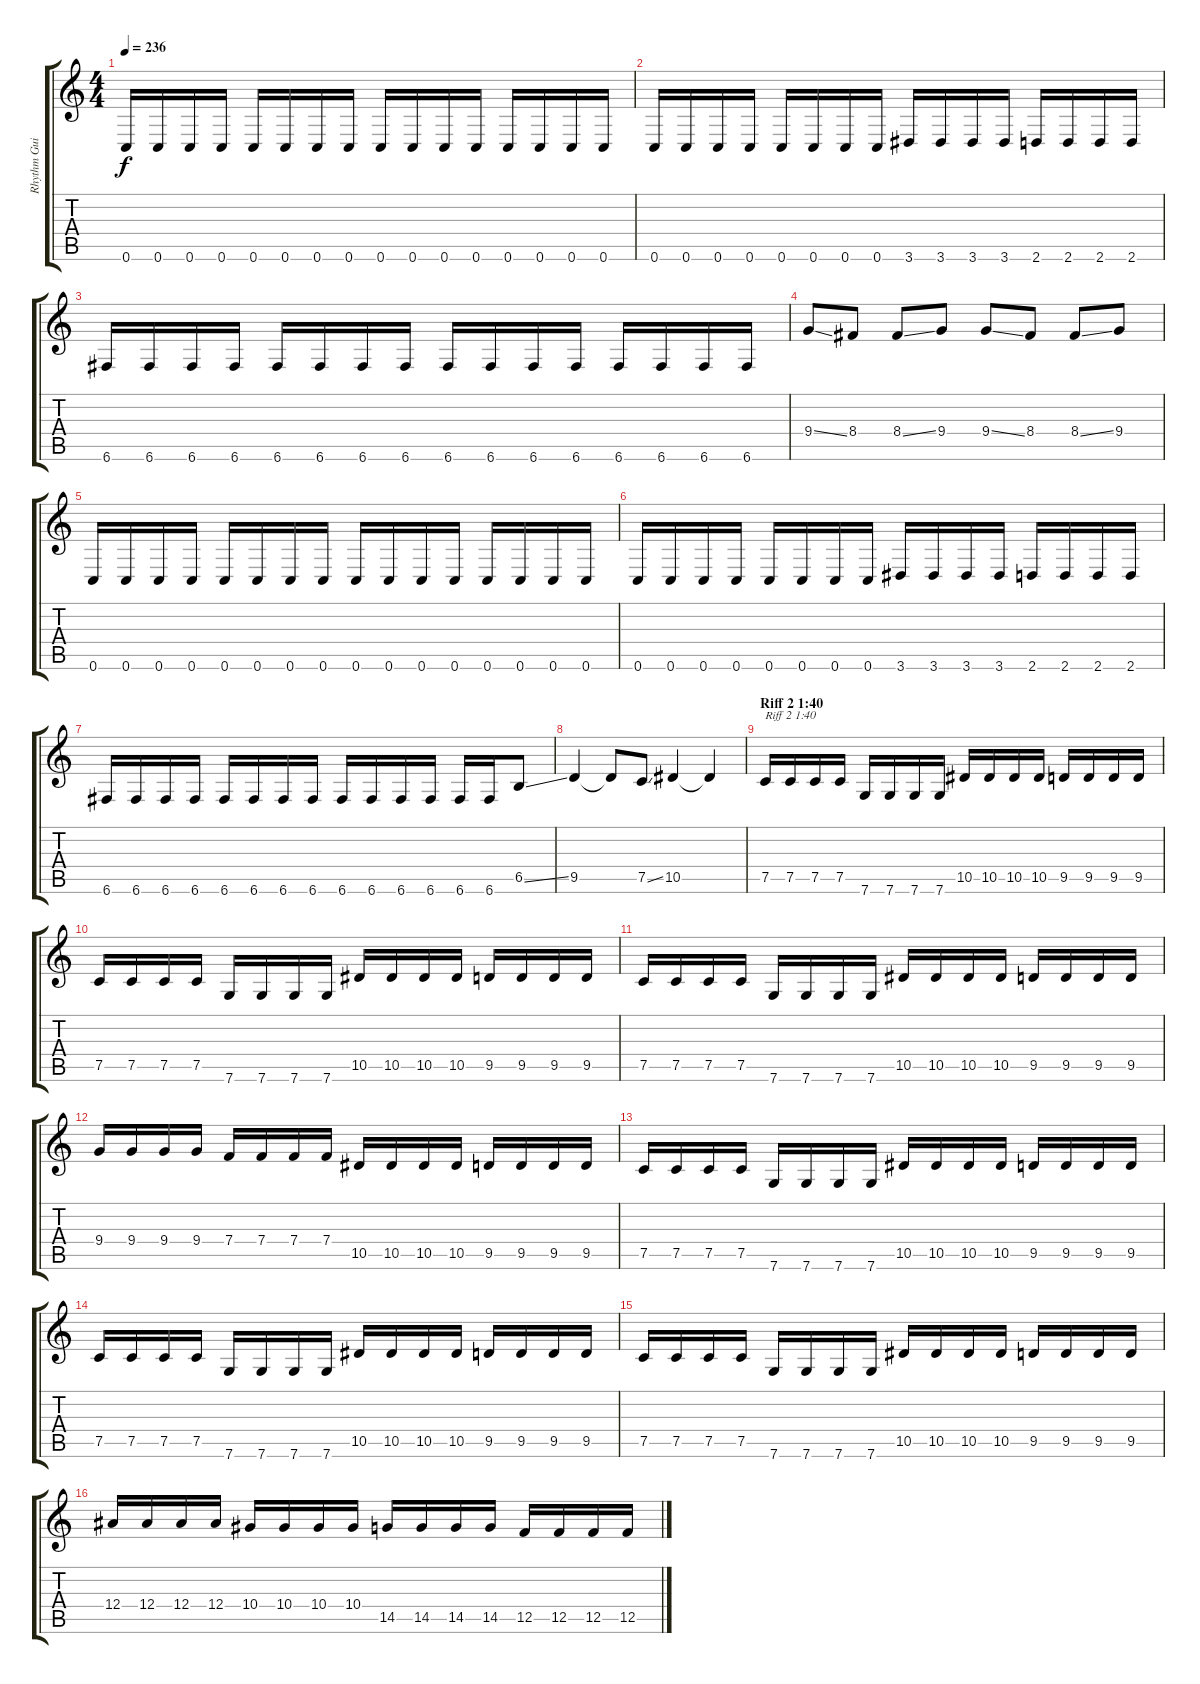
\track ("Rhythm Guitar (Robert Sennebaeck)" "Rhythm Gui") {instrument distortionguitar}
\staff {score tabs}
\tuning (C4 G3 Eb3 Bb2 F2 C2) {hide}
\ts (4 4)
\tempo 236
\clef g2
\ks c
0.6.16{dy f} 0.6.16 0.6.16 0.6.16 0.6.16 0.6.16 0.6.16 0.6.16 0.6.16 0.6.16 0.6.16 0.6.16 0.6.16 0.6.16 0.6.16 0.6.16 |
0.6.16 0.6.16 0.6.16 0.6.16 0.6.16 0.6.16 0.6.16 0.6.16 3.6.16 3.6.16 3.6.16 3.6.16 2.6.16 2.6.16 2.6.16 2.6.16 |
6.6.16 6.6.16 6.6.16 6.6.16 6.6.16 6.6.16 6.6.16 6.6.16 6.6.16 6.6.16 6.6.16 6.6.16 6.6.16 6.6.16 6.6.16 6.6.16 |
9.4{ss}.8 8.4.8 8.4{ss}.8 9.4.8 9.4{ss}.8 8.4.8 8.4{ss}.8 9.4.8 |
0.6.16 0.6.16 0.6.16 0.6.16 0.6.16 0.6.16 0.6.16 0.6.16 0.6.16 0.6.16 0.6.16 0.6.16 0.6.16 0.6.16 0.6.16 0.6.16 |
0.6.16 0.6.16 0.6.16 0.6.16 0.6.16 0.6.16 0.6.16 0.6.16 3.6.16 3.6.16 3.6.16 3.6.16 2.6.16 2.6.16 2.6.16 2.6.16 |
6.6.16 6.6.16 6.6.16 6.6.16 6.6.16 6.6.16 6.6.16 6.6.16 6.6.16 6.6.16 6.6.16 6.6.16 6.6.16 6.6.16 6.5{ss}.8 |
9.5.4 9.5{t}.8 7.5{ss}.8 10.5.4 10.5{t}.4 |
\section ("" "Riff 2 1:40")
7.5.16{txt "Riff 2 1:40"} 7.5.16 7.5.16 7.5.16 7.6.16 7.6.16 7.6.16 7.6.16 10.5.16 10.5.16 10.5.16 10.5.16 9.5.16 9.5.16 9.5.16 9.5.16 |
7.5.16 7.5.16 7.5.16 7.5.16 7.6.16 7.6.16 7.6.16 7.6.16 10.5.16 10.5.16 10.5.16 10.5.16 9.5.16 9.5.16 9.5.16 9.5.16 |
7.5.16 7.5.16 7.5.16 7.5.16 7.6.16 7.6.16 7.6.16 7.6.16 10.5.16 10.5.16 10.5.16 10.5.16 9.5.16 9.5.16 9.5.16 9.5.16 |
9.4.16 9.4.16 9.4.16 9.4.16 7.4.16 7.4.16 7.4.16 7.4.16 10.5.16 10.5.16 10.5.16 10.5.16 9.5.16 9.5.16 9.5.16 9.5.16 |
7.5.16 7.5.16 7.5.16 7.5.16 7.6.16 7.6.16 7.6.16 7.6.16 10.5.16 10.5.16 10.5.16 10.5.16 9.5.16 9.5.16 9.5.16 9.5.16 |
7.5.16 7.5.16 7.5.16 7.5.16 7.6.16 7.6.16 7.6.16 7.6.16 10.5.16 10.5.16 10.5.16 10.5.16 9.5.16 9.5.16 9.5.16 9.5.16 |
7.5.16 7.5.16 7.5.16 7.5.16 7.6.16 7.6.16 7.6.16 7.6.16 10.5.16 10.5.16 10.5.16 10.5.16 9.5.16 9.5.16 9.5.16 9.5.16 |
12.4.16 12.4.16 12.4.16 12.4.16 10.4.16 10.4.16 10.4.16 10.4.16 14.5.16 14.5.16 14.5.16 14.5.16 12.5.16 12.5.16 12.5.16 12.5.16
